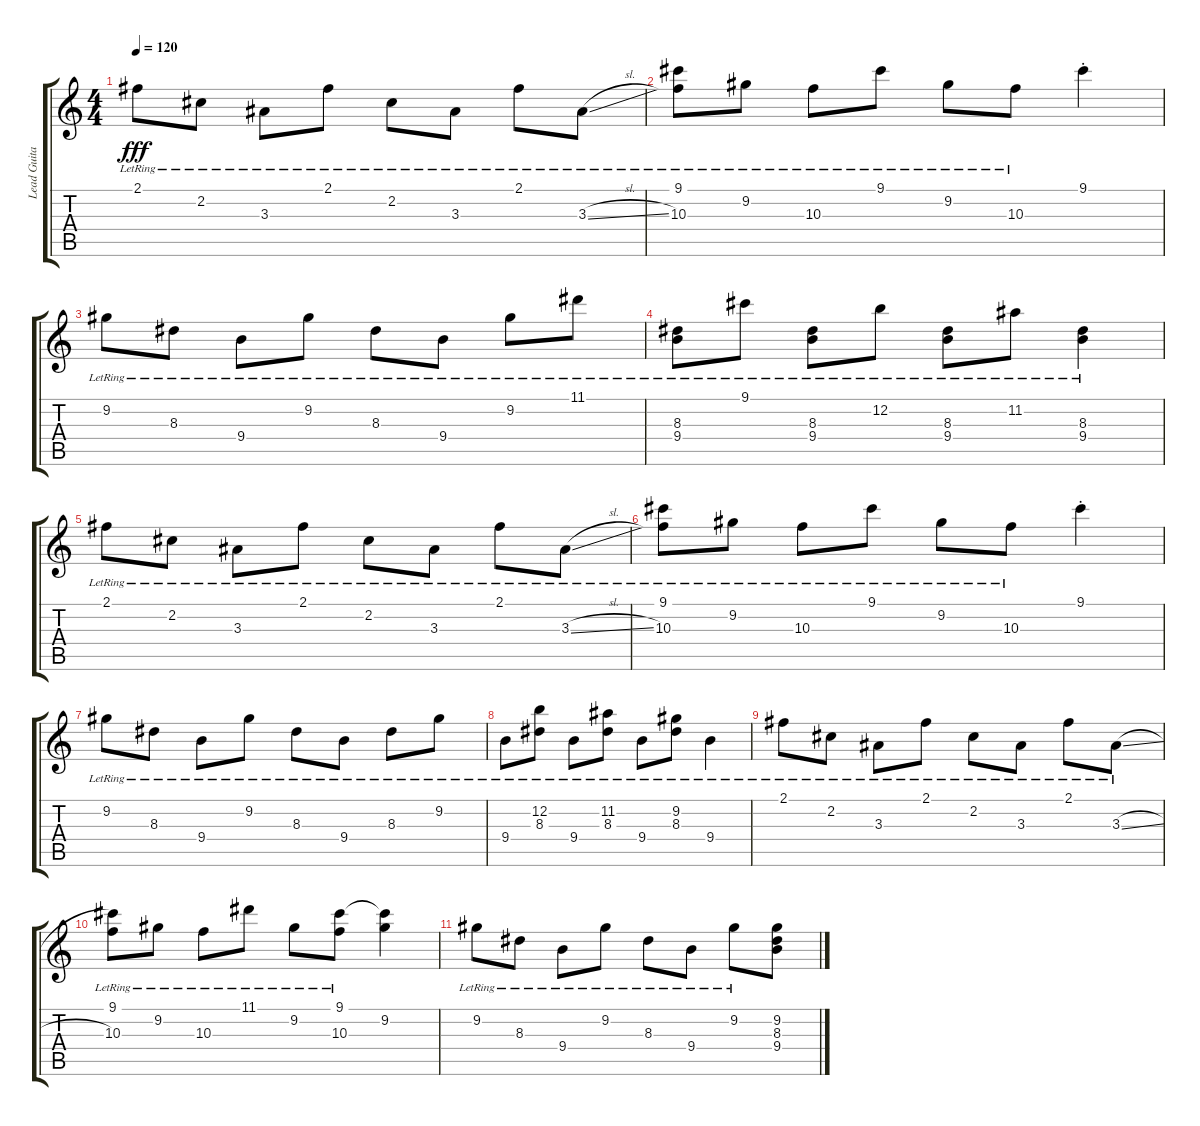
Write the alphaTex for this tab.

\track ("Lead Guitar" "Lead Guita") {instrument electricguitarclean}
\staff {score tabs}
\tuning (E4 B3 G3 D3 A2 E2) {hide}
\ts (4 4)
\tempo 120
\clef g2
\ks c
2.1{lr}.8{dy fff} 2.2{lr}.8 3.3{lr}.8 2.1{lr}.8 2.2{lr}.8 3.3{lr}.8 2.1{lr}.8 3.3{sl lr}.8 |
(9.1{lr} 10.3{lr}).8 9.2{lr}.8 10.3{lr}.8 9.1{lr}.8 9.2{lr}.8 10.3{lr}.8 9.1{st}.4 |
9.2{lr}.8 8.3{lr}.8 9.4{lr}.8 9.2{lr}.8 8.3{lr}.8 9.4{lr}.8 9.2{lr}.8 11.1{lr}.8 |
(8.3{lr} 9.4{lr}).8 9.1{lr}.8 (8.3{lr} 9.4{lr}).8 12.2{lr}.8 (8.3{lr} 9.4{lr}).8 11.2{lr}.8 (8.3{lr} 9.4{lr}).4 |
2.1{lr}.8 2.2{lr}.8 3.3{lr}.8 2.1{lr}.8 2.2{lr}.8 3.3{lr}.8 2.1{lr}.8 3.3{sl lr}.8 |
(9.1{lr} 10.3{lr}).8 9.2{lr}.8 10.3{lr}.8 9.1{lr}.8 9.2{lr}.8 10.3{lr}.8 9.1{st}.4 |
9.2{lr}.8 8.3{lr}.8 9.4{lr}.8 9.2{lr}.8 8.3{lr}.8 9.4{lr}.8 8.3{lr}.8 9.2{lr}.8 |
9.4{lr}.8 (12.2{lr} 8.3{lr}).8 9.4{lr}.8 (11.2{lr} 8.3{lr}).8 9.4{lr}.8 (9.2{lr} 8.3{lr}).8 9.4{lr}.4 |
2.1{lr}.8 2.2{lr}.8 3.3{lr}.8 2.1{lr}.8 2.2{lr}.8 3.3{lr}.8 2.1{lr}.8 3.3{sl lr}.8 |
(9.1{lr} 10.3{lr}).8 9.2{lr}.8 10.3{lr}.8 11.1{lr}.8 9.2{lr}.8 (9.1 10.3{lr}).8 (9.1{t} 9.2).4 |
9.2{lr}.8 8.3{lr}.8 9.4{lr}.8 9.2{lr}.8 8.3{lr}.8 9.4{lr}.8 9.2{lr}.8 (9.2 8.3 9.4).8
